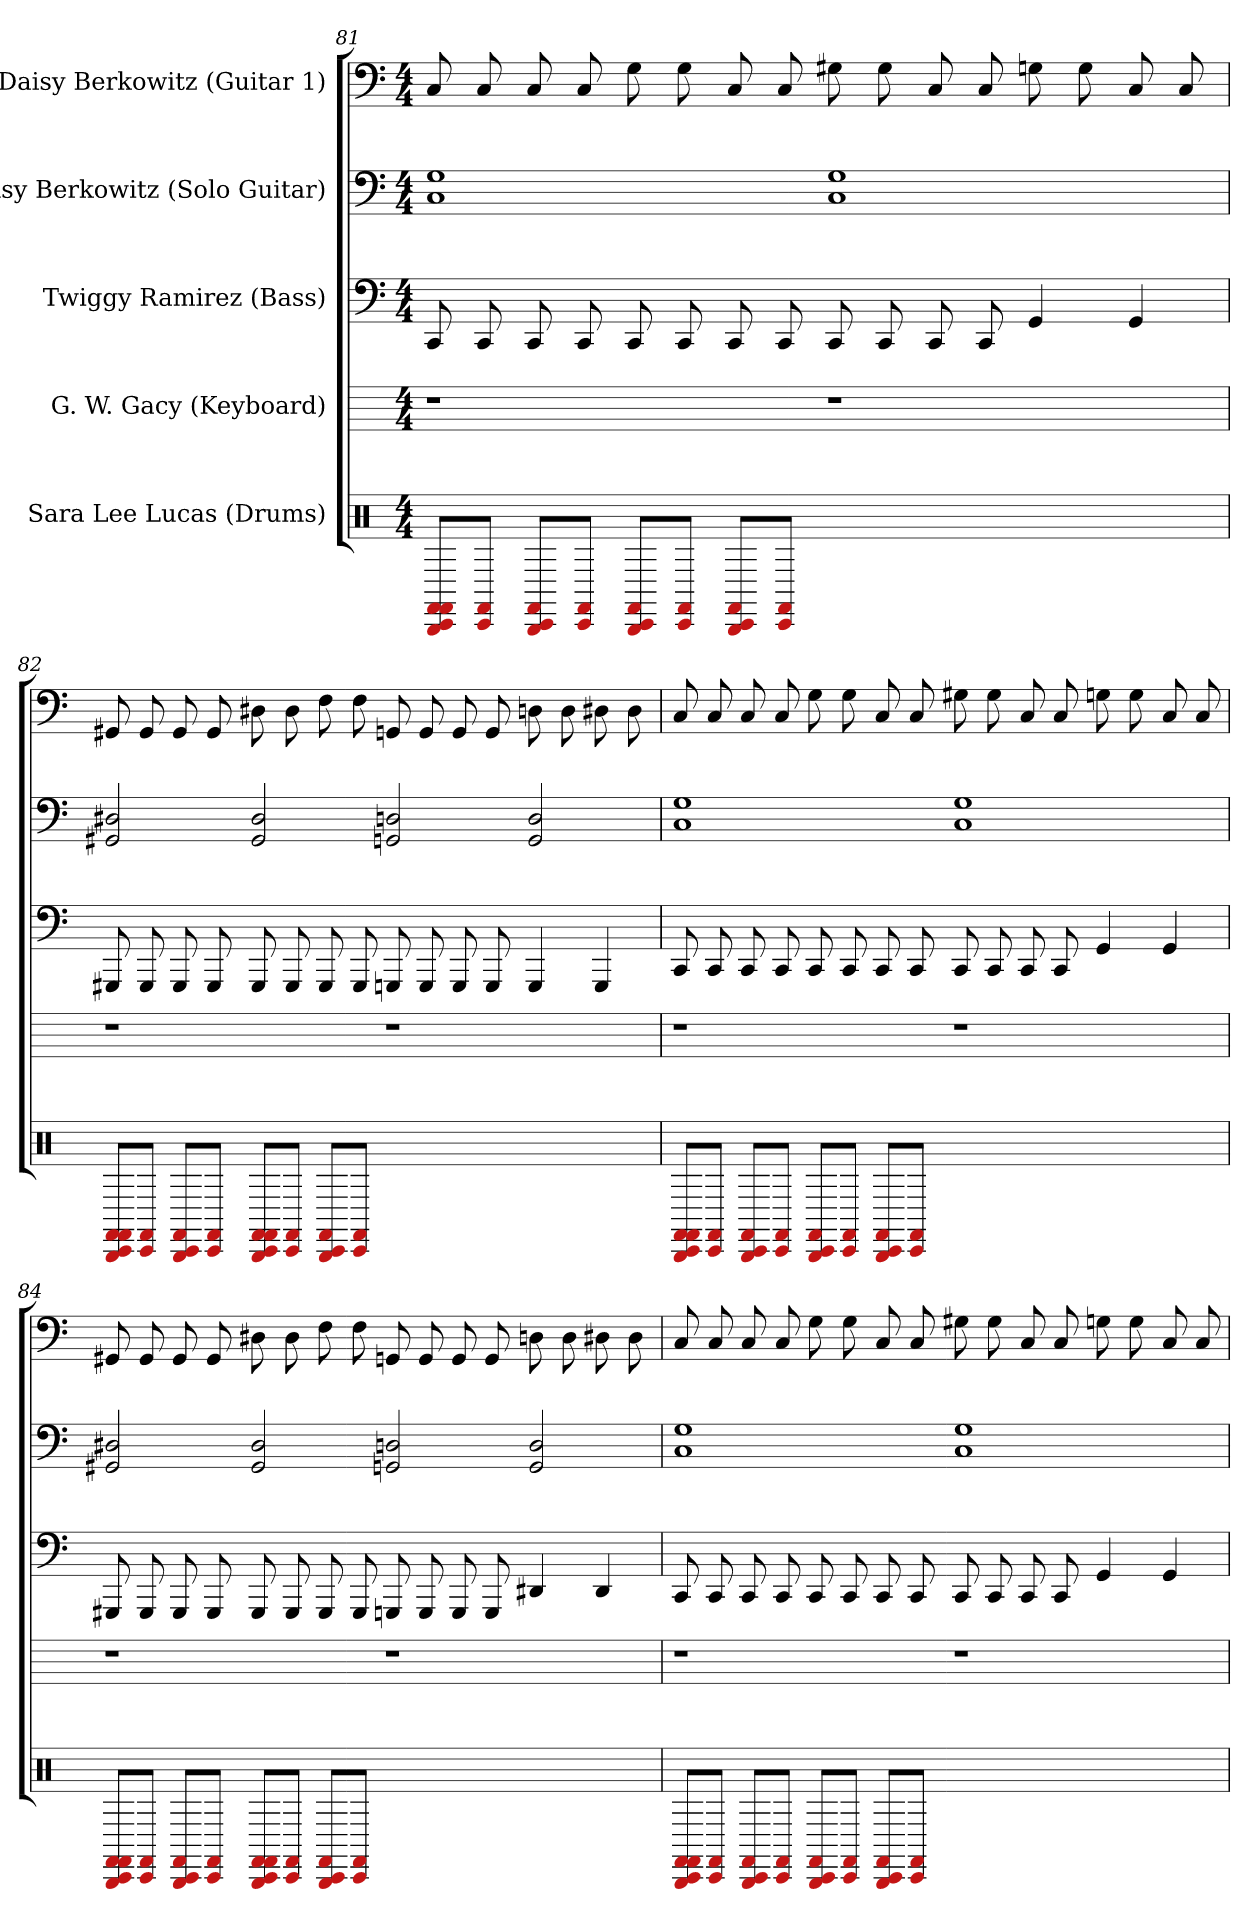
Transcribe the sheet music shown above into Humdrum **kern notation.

**kern	**kern	**kern	**kern	**kern
*part5	*part4	*part3	*part2	*part1
*staff5	*staff4	*staff3	*staff2	*staff1
*I"Sara Lee Lucas (Drums)	*I"G. W. Gacy (Keyboard)	*I"Twiggy Ramirez (Bass)	*I"Daisy Berkowitz (Solo Guitar)	*I"Daisy Berkowitz (Guitar 1)
*clefX	*	*	*	*
*k[]	*k[]	*k[]	*k[]	*k[]
*M4/4	*M4/4	*M4/4	*M4/4	*M4/4
=81	=81	=81	=81	=81
8FF#/ 8FF/ 8CC/ 8BBB/L	1r	8CC	1G 1C	8C
8FF#/ 8CC/J	.	8CC	.	8C
8FF#/ 8CC/ 8BBB/L	.	8CC	.	8C
8FF#/ 8CC/J	.	8CC	.	8C
8FF#/ 8CC/ 8BBB/L	.	8CC	.	8G
8FF#/ 8CC/J	.	8CC	.	8G
8FF#/ 8CC/ 8BBB/L	.	8CC	.	8C
8FF#/ 8CC/J	.	8CC	.	8C
1ryy	1r	8CC	1G 1C	8G#
.	.	8CC	.	8G#
.	.	8CC	.	8C
.	.	8CC	.	8C
.	.	4GG	.	8G
.	.	.	.	8G
.	.	4GG	.	8C
.	.	.	.	8C
=82	=82	=82	=82	=82
8FF#/ 8FF/ 8CC/ 8BBB/L	1r	8GGG#	2D# 2GG#	8GG#
8FF#/ 8CC/J	.	8GGG#	.	8GG#
8FF#/ 8CC/ 8BBB/L	.	8GGG#	.	8GG#
8FF#/ 8CC/J	.	8GGG#	.	8GG#
8FF#/ 8FF/ 8CC/ 8BBB/L	.	8GGG#	2D# 2GG#	8D#
8FF#/ 8CC/J	.	8GGG#	.	8D#
8FF#/ 8CC/ 8BBB/L	.	8GGG#	.	8F
8FF#/ 8CC/J	.	8GGG#	.	8F
1ryy	1r	8GGG	2D 2GG	8GG
.	.	8GGG	.	8GG
.	.	8GGG	.	8GG
.	.	8GGG	.	8GG
.	.	4GGG	2D 2GG	8D
.	.	.	.	8D
.	.	4GGG	.	8D#
.	.	.	.	8D#
=83	=83	=83	=83	=83
8FF#/ 8FF/ 8CC/ 8BBB/L	1r	8CC	1G 1C	8C
8FF#/ 8CC/J	.	8CC	.	8C
8FF#/ 8CC/ 8BBB/L	.	8CC	.	8C
8FF#/ 8CC/J	.	8CC	.	8C
8FF#/ 8CC/ 8BBB/L	.	8CC	.	8G
8FF#/ 8CC/J	.	8CC	.	8G
8FF#/ 8CC/ 8BBB/L	.	8CC	.	8C
8FF#/ 8CC/J	.	8CC	.	8C
1ryy	1r	8CC	1G 1C	8G#
.	.	8CC	.	8G#
.	.	8CC	.	8C
.	.	8CC	.	8C
.	.	4GG	.	8G
.	.	.	.	8G
.	.	4GG	.	8C
.	.	.	.	8C
=84	=84	=84	=84	=84
8FF#/ 8FF/ 8CC/ 8BBB/L	1r	8GGG#	2D# 2GG#	8GG#
8FF#/ 8CC/J	.	8GGG#	.	8GG#
8FF#/ 8CC/ 8BBB/L	.	8GGG#	.	8GG#
8FF#/ 8CC/J	.	8GGG#	.	8GG#
8FF#/ 8FF/ 8CC/ 8BBB/L	.	8GGG#	2D# 2GG#	8D#
8FF#/ 8CC/J	.	8GGG#	.	8D#
8FF#/ 8CC/ 8BBB/L	.	8GGG#	.	8F
8FF#/ 8CC/J	.	8GGG#	.	8F
1ryy	1r	8GGG	2D 2GG	8GG
.	.	8GGG	.	8GG
.	.	8GGG	.	8GG
.	.	8GGG	.	8GG
.	.	4DD#	2D 2GG	8D
.	.	.	.	8D
.	.	4DD#	.	8D#
.	.	.	.	8D#
=85	=85	=85	=85	=85
8FF#/ 8FF/ 8CC/ 8BBB/L	1r	8CC	1G 1C	8C
8FF#/ 8CC/J	.	8CC	.	8C
8FF#/ 8CC/ 8BBB/L	.	8CC	.	8C
8FF#/ 8CC/J	.	8CC	.	8C
8FF#/ 8CC/ 8BBB/L	.	8CC	.	8G
8FF#/ 8CC/J	.	8CC	.	8G
8FF#/ 8CC/ 8BBB/L	.	8CC	.	8C
8FF#/ 8CC/J	.	8CC	.	8C
1ryy	1r	8CC	1G 1C	8G#
.	.	8CC	.	8G#
.	.	8CC	.	8C
.	.	8CC	.	8C
.	.	4GG	.	8G
.	.	.	.	8G
.	.	4GG	.	8C
.	.	.	.	8C
=	=	=	=	=
*-	*-	*-	*-	*-
